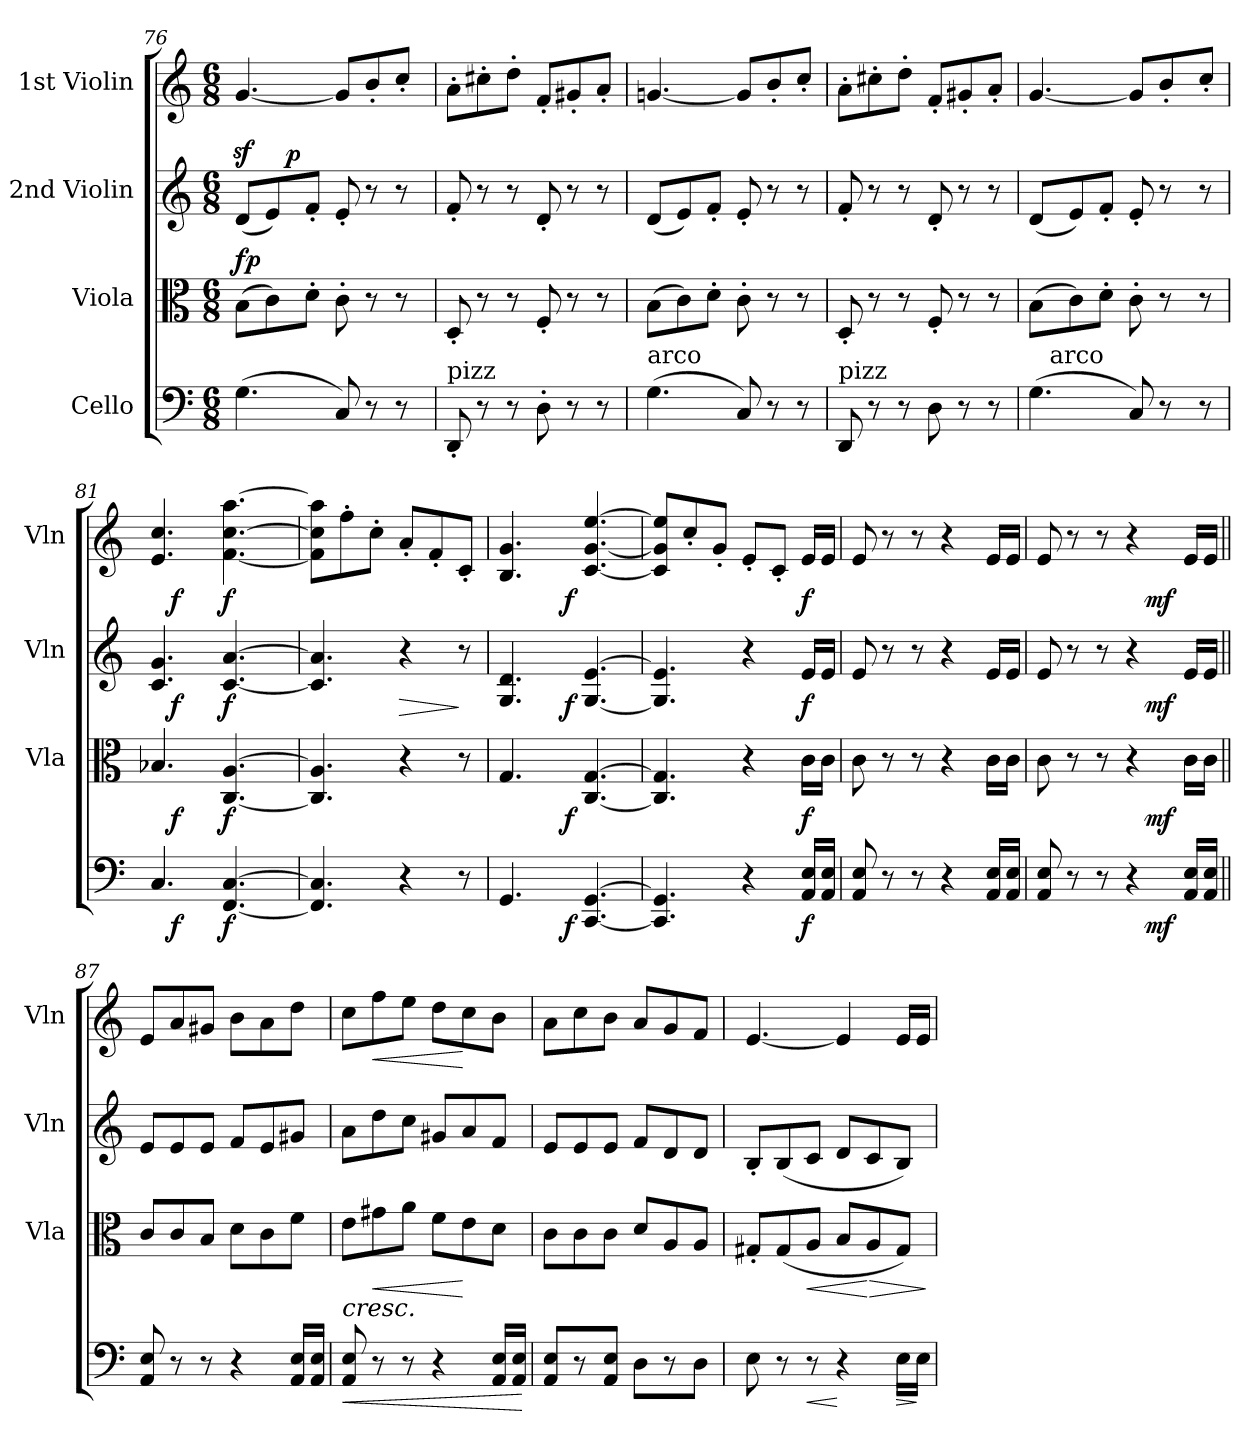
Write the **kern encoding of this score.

**kern	**dynam	**kern	**dynam	**kern	**dynam	**kern	**dynam
*part4	*part4	*part3	*part3	*part2	*part2	*part1	*part1
*staff4	*staff4	*staff3	*staff3	*staff2	*staff2	*staff1	*staff1
*I"Cello	*	*I"Viola	*	*I"2nd Violin	*	*I"1st Violin	*
*	*	*I'Vla	*	*I'Vln	*	*I'Vln	*
*clefF4	*	*clefC3	*	*clefG2	*	*clefG2	*
*k[]	*	*k[]	*	*k[]	*	*k[]	*
*C:	*	*C:	*	*C:	*	*C:	*
*M6/8	*	*M6/8	*	*M6/8	*	*M6/8	*
=76	=76	=76	=76	=76	=76	=76	=76
!	!LO:DY:a	!	!	!	!	!	!
!	!LO:DY:n=1:b	!	!LO:DY:a	!	!	!	!
*	*	*	*	*^	*	*	*
(4.G\	fp fp	(8B\L	fp	(8dz>/L	8.ryy	.	[4.g/	.
.	.	8c\)	.	8e/)	.	.	.	.
!	!	!	!	!	!	!LO:DY:a	!	!
.	.	.	.	.	2ryy	p	.	.
.	.	8d'>\J	.	8f'</J	.	.	.	.
8C/)	.	8c'>\	.	8e'</	.	.	8g/L]	.
8r	.	8r	.	8r	.	.	8b'</	.
8r	.	8r	.	8r	.	.	8cc'</J	.
.	.	.	.	.	16ryy	.	.	.
=77	=77	=77	=77	=77	=77	=77	=77	=77
!LO:TX:a:t=pizz	!	!	!	!	!	!	!	!
*	*	*	*	*v	*v	*	*	*
8DD'</	.	8D'</	.	8f'</	.	8a'>\L	.
8r	.	8r	.	8r	.	8cc#X'>\	.
8r	.	8r	.	8r	.	8dd'>\J	.
8D'>\	.	8F'</	.	8d'</	.	8f'</L	.
8r	.	8r	.	8r	.	8g#X'</	.
8r	.	8r	.	8r	.	8a'</J	.
!!LO:LB:g=z
=78	=78	=78	=78	=78	=78	=78	=78
!LO:TX:a:t=arco	!	!	!	!	!	!	!
(4.G\	.	(8B\L	.	(8d/L	.	[4.gn/	.
.	.	8c\)	.	8e/)	.	.	.
.	.	8d'>\J	.	8f'</J	.	.	.
8C/)	.	8c'>\	.	8e'</	.	8g/L]	.
8r	.	8r	.	8r	.	8b'</	.
8r	.	8r	.	8r	.	8cc'</J	.
=79	=79	=79	=79	=79	=79	=79	=79
!LO:TX:a:t=pizz	!	!	!	!	!	!	!
8DD/	.	8D'</	.	8f'</	.	8a'>\L	.
8r	.	8r	.	8r	.	8cc#X'>\	.
8r	.	8r	.	8r	.	8dd'>\J	.
8D\	.	8F'</	.	8d'</	.	8f'</L	.
8r	.	8r	.	8r	.	8g#X'</	.
8r	.	8r	.	8r	.	8a'</J	.
=80	=80	=80	=80	=80	=80	=80	=80
*^	*	*	*	*	*	*	*
(4.G\	16ryy	.	(8B\L	.	(8d/L	.	[4.g/	.
!	!LO:TX:a:t=arco	!	!	!	!	!	!	!
.	2ryy	.	.	.	.	.	.	.
.	.	.	8c\)	.	8e/)	.	.	.
.	.	.	8d'>\J	.	8f'</J	.	.	.
8C/)	.	.	8c'>\	.	8e'</	.	8g/L]	.
8r	.	.	8r	.	8r	.	8b'</	.
.	8.ryy	.	.	.	.	.	.	.
8r	.	.	8r	.	8r	.	8cc'</J	.
=81	=81	=81	=81	=81	=81	=81	=81	=81
*	*	*	*^	*	*^	*	*^	*
4.C/	16ryy	.	4.B-X/	16ryy	.	4.c/ 4.g/	16ryy	.	4.e/ 4.cc/	16ryy	.
!	!	!LO:DY:b	!	!	!LO:DY:b	!	!	!LO:DY:b	!	!	!LO:DY:b
.	2ryy	f	.	2ryy	f	.	2ryy	f	.	2ryy	f
!	!	!LO:DY:b	!	!	!LO:DY:b	!	!	!LO:DY:b	!	!	!LO:DY:b
[4.FF/ [4.C/	.	f	[4.C/ [4.A/	.	f	[4.c/ [4.a/	.	f	[4.f\ [4.cc\ [4.aa\	.	f
.	8.ryy	.	.	8.ryy	.	.	8.ryy	.	.	8.ryy	.
*v	*v	*	*	*	*	*v	*v	*	*v	*v	*
*	*	*v	*v	*	*	*	*	*
=82	=82	=82	=82	=82	=82	=82	=82
4.FF/] 4.C/]	.	4.C/] 4.A/]	.	4.c/] 4.a/]	.	8f\] 8cc\] 8aa\]L	.
.	.	.	.	.	.	8ff'>\	.
.	.	.	.	.	.	8cc'>\J	.
!	!	!	!	!	!LO:HP:b	!	!
4r	.	4r	.	4r	>	8a'</L	.
.	.	.	.	.	.	8f'</	.
8r	.	8r	.	8r	]	8c'</J	.
=83	=83	=83	=83	=83	=83	=83	=83
*^	*	*^	*	*^	*	*^	*
4.GG/	4ryy	.	4.G/	4ryy	.	4.G/ 4.d/	4ryy	.	4.B/ 4.g/	4ryy	.
.	16ryy	.	.	16ryy	.	.	16ryy	.	.	16ryy	.
!	!	!LO:DY:b	!	!	!LO:DY:b	!	!	!LO:DY:b	!	!	!LO:DY:b
.	4..ryy	f	.	4..ryy	f	.	4..ryy	f	.	4..ryy	f
[4.CC/ [4.GG/	.	.	[4.C/ [4.G/	.	.	[4.G/ [4.e/	.	.	[4.c/ [4.g/ [4.ee/	.	.
*v	*v	*	*	*	*	*v	*v	*	*v	*v	*
*	*	*v	*v	*	*	*	*	*
=84	=84	=84	=84	=84	=84	=84	=84
4.CC/] 4.GG/]	.	4.C/] 4.G/]	.	4.G/] 4.e/]	.	8c/] 8g/] 8ee/]L	.
.	.	.	.	.	.	8cc'</	.
.	.	.	.	.	.	8g'</J	.
4r	.	4r	.	4r	.	8e'</L	.
.	.	.	.	.	.	8c'</J	.
!	!LO:DY:b	!	!LO:DY:b	!	!LO:DY:b	!	!LO:DY:b
16AA/ 16E/LL	f	16c\LL	f	16e/LL	f	16e/LL	f
16AA/ 16E/JJ	.	16c\JJ	.	16e/JJ	.	16e/JJ	.
=85	=85	=85	=85	=85	=85	=85	=85
8AA/ 8E/	.	8c\	.	8e/	.	8e/	.
8r	.	8r	.	8r	.	8r	.
8r	.	8r	.	8r	.	8r	.
4r	.	4r	.	4r	.	4r	.
16AA/ 16E/LL	.	16c\LL	.	16e/LL	.	16e/LL	.
16AA/ 16E/JJ	.	16c\JJ	.	16e/JJ	.	16e/JJ	.
=86	=86	=86	=86	=86	=86	=86	=86
*^	*	*^	*	*^	*	*^	*
8AA/ 8E/	4..ryy	.	8c\	4..ryy	.	8e/	4..ryy	.	8e/	4..ryy	.
8r	.	.	8r	.	.	8r	.	.	8r	.	.
8r	.	.	8r	.	.	8r	.	.	8r	.	.
4r	.	.	4r	.	.	4r	.	.	4r	.	.
!	!	!LO:DY:b	!	!	!LO:DY:b	!	!	!LO:DY:b	!	!	!LO:DY:b
.	4ryy	mf	.	4ryy	mf	.	4ryy	mf	.	4ryy	mf
16AA/ 16E/LL	.	.	16c\LL	.	.	16e/LL	.	.	16e/LL	.	.
16AA/ 16E/JJ	16ryy	.	16c\JJ	16ryy	.	16e/JJ	16ryy	.	16e/JJ	16ryy	.
*v	*v	*	*	*	*	*v	*v	*	*v	*v	*
*	*	*v	*v	*	*	*	*	*
=87||	=87||	=87||	=87||	=87||	=87||	=87||	=87||
8AA/ 8E/	.	8c/L	.	8e/L	.	8e/L	.
8r	.	8c/	.	8e/	.	8a/	.
8r	.	8B/J	.	8e/J	.	8g#X/J	.
4r	.	8d\L	.	8f/L	.	8b\L	.
.	.	8c\	.	8e/	.	8a\	.
16AA/ 16E/LL	.	8f\J	.	8g#X/J	.	8dd\J	.
16AA/ 16E/JJ	.	.	.	.	.	.	.
!!LO:LB:g=z
=88	=88	=88	=88	=88	=88	=88	=88
!	!LO:HP:b	!	!LO:HP:b	!	!	!	!
8AA/ 8E/	<	8e\L	<	8a\L	.	8cc\L	.
!	!	!	!LO:HP:b	!	!	!	!LO:HP:b
8r	.	8g#X\	<	8dd\	.	8ff\	<
8r	.	8a\J	.	8cc\J	.	8ee\J	.
4r	.	8f\L	.	8g#X/L	.	8dd\L	.
.	.	8e\	[ [	8a/	.	8cc\	[
16AA/ 16E/LL	.	8d\J	.	8f/J	.	8b\J	.
16AA/ 16E/JJ	.	.	.	.	.	.	.
.	[	.	.	.	.	.	.
=89	=89	=89	=89	=89	=89	=89	=89
8AA/ 8E/L	.	8c\L	.	8e/L	.	8a\L	.
8r	.	8c\	.	8e/	.	8cc\	.
8AA/ 8E/J	.	8c\J	.	8e/J	.	8b\J	.
8D\L	.	8d/L	.	8f/L	.	8a/L	.
8r	.	8A/	.	8d/	.	8g/	.
8D\J	.	8A/J	.	8d/J	.	8f/J	.
=90	=90	=90	=90	=90	=90	=90	=90
8E\	.	8G#X'</L	.	8B'</L	.	[4.e/	.
8r	.	(8G#/	.	(8B/	.	.	.
!	!LO:HP:b	!	!LO:HP:b	!	!	!	!
8r	<	8A/J	<	8c/J	.	.	.
4r	[	8B/L	.	8d/L	.	4e/]	.
!	!	!	!LO:HP:n=1:b	!	!	!	!
.	.	8A/	[ >	8c/	.	.	.
!	!LO:HP:b	!	!	!	!	!	!
16E\LL	>	8G#/J)	.	8B/J)	.	16e/LL	.
16E\JJ	]	.	.	.	.	16e/JJ	.
.	.	.	]	.	.	.	.
=	=	=	=	=	=	=	=
*-	*-	*-	*-	*-	*-	*-	*-
